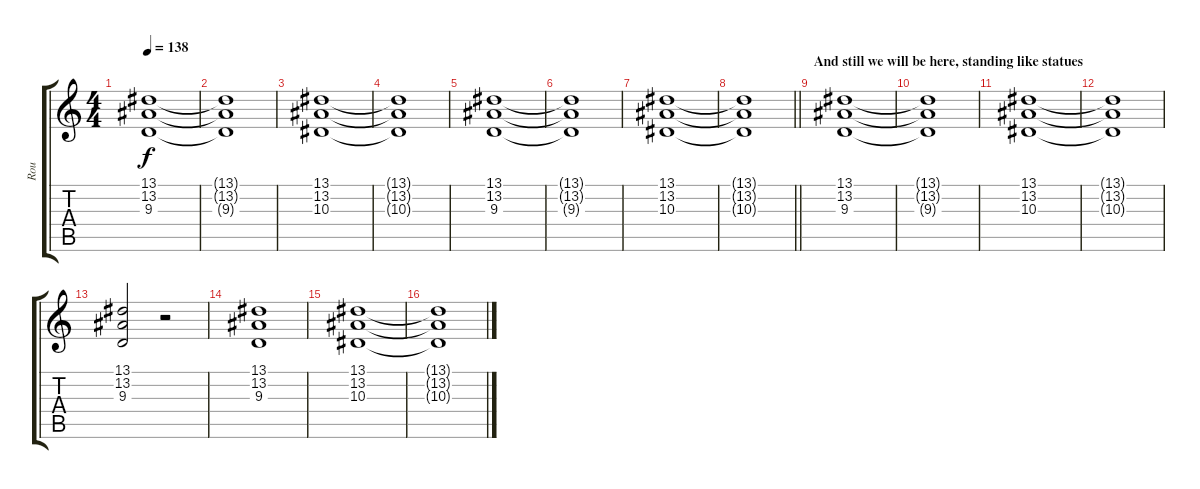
\track ("Rou" "Rou") {instrument lead2sawtooth}
\staff {score tabs}
\tuning (D4 A3 F3 C3 G2 C2) {hide}
\ts (4 4)
\tempo 138
\clef g2
\ks c
(13.1 13.2 9.3).1{dy f} |
(13.1{t} 13.2{t} 9.3{t}).1 |
(13.1 13.2 10.3).1 |
(13.1{t} 13.2{t} 10.3{t}).1 |
(13.1 13.2 9.3).1 |
(13.1{t} 13.2{t} 9.3{t}).1 |
(13.1 13.2 10.3).1 |
\barLineRight lightlight
(13.1{t} 13.2{t} 10.3{t}).1 |
\section ("" "And still we will be here, standing like statues")
(13.1 13.2 9.3).1 |
(13.1{t} 13.2{t} 9.3{t}).1 |
(13.1 13.2 10.3).1 |
(13.1{t} 13.2{t} 10.3{t}).1 |
(13.1 13.2 9.3).2 r.2 |
(13.1 13.2 9.3).1 |
(13.1 13.2 10.3).1 |
(13.1{t} 13.2{t} 10.3{t}).1
